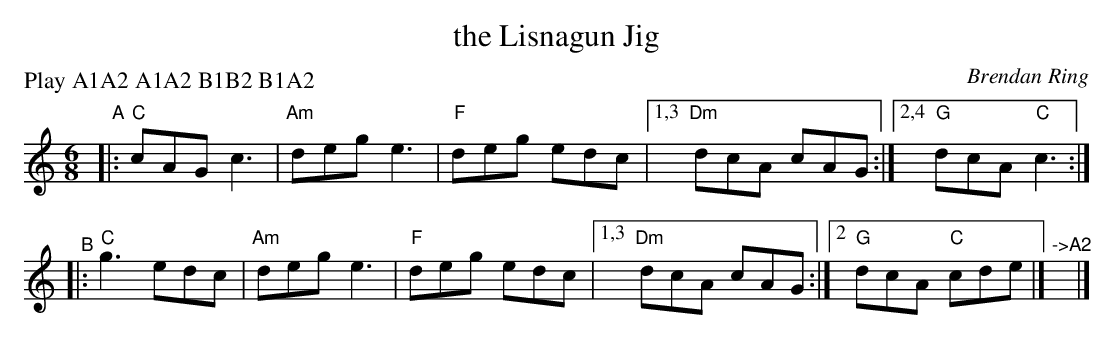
X:1
T: the Lisnagun Jig
C: Brendan Ring
M: 6/8
L: 1/8
P: Play A1A2 A1A2 B1B2 B1A2
K: C
"^A"|: "C"cAG c3 | "Am"deg e3 | "F"deg edc |[1,3 "Dm"dcA cAG :|[2,4 "G"dcA "C"c3  :|
"^B"|: "C"g3 edc | "Am"deg e3 | "F"deg edc |[1,3 "Dm"dcA cAG :|[2   "G"dcA "C"cde |] "^->A2"y|]
